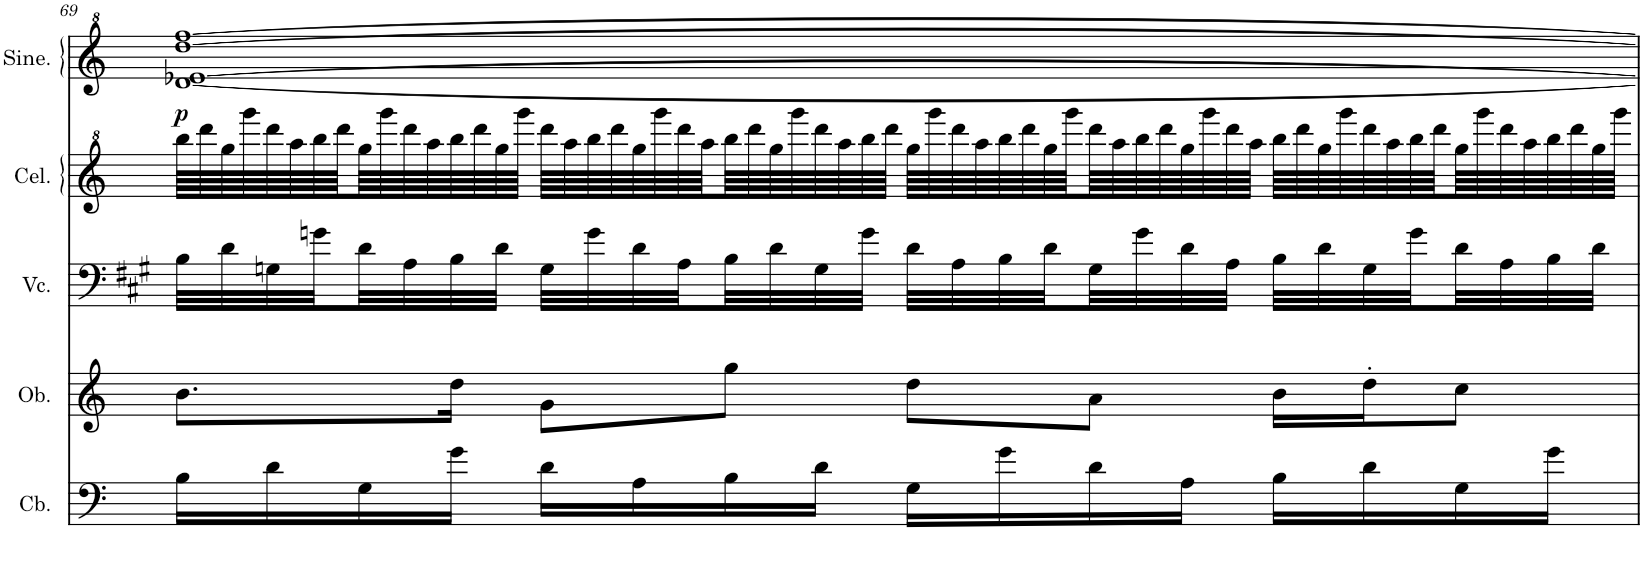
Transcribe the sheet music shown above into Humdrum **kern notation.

**kern	**kern	**kern	**kern	**kern	**dynam
*part5	*part4	*part3	*part2	*part1	*part1
*staff5	*staff4	*staff3	*staff2	*staff1	*staff1
*I"Contrabass	*I"Oboe	*I"Violoncello	*I"Celesta	*I"Sine Synthesiser	*
*I'Cb.	*I'Ob.	*I'Vc.	*I'Cel.	*I'Sine.	*
!!LO:PB:g=z
*clefF4	*clefG2	*clefF4	*clefG^2	*clefG^2	*
*Trd7c12	*	*	*Trd-7c-12	*	*
*k[]	*k[]	*k[f#c#g#]	*k[]	*k[]	*
*M4/4	*M4/4	*M4/4	*M4/4	*M4/4	*
=69	=69	=69	=69	=69	=69
!	!	!	!	!	!LO:DY:b
16B\LL	8.b\L	32B\LLL	64bbb\LLLL	[1dd [1ee-X [1ddd [1fff	p
.	.	.	64dddd\	.	.
.	.	32d\	64ggg\	.	.
.	.	.	64gggg\	.	.
16d\	.	32Gn\	64dddd\	.	.
.	.	.	64aaa\	.	.
.	.	32gn\	64bbb\	.	.
.	.	.	64dddd\	.	.
16G\	.	32d\	64ggg\	.	.
.	.	.	64gggg\	.	.
.	.	32A\	64dddd\	.	.
.	.	.	64aaa\	.	.
16g\JJ	16dd\Jk	32B\	64bbb\	.	.
.	.	.	64dddd\	.	.
.	.	32d\JJJ	64ggg\	.	.
.	.	.	64gggg\JJJJ	.	.
16d\LL	8g\L	32G\LLL	64dddd\LLLL	.	.
.	.	.	64aaa\	.	.
.	.	32g\	64bbb\	.	.
.	.	.	64dddd\	.	.
16A\	.	32d\	64ggg\	.	.
.	.	.	64gggg\	.	.
.	.	32A\	64dddd\	.	.
.	.	.	64aaa\	.	.
16B\	8gg\J	32B\	64bbb\	.	.
.	.	.	64dddd\	.	.
.	.	32d\	64ggg\	.	.
.	.	.	64gggg\	.	.
16d\JJ	.	32G\	64dddd\	.	.
.	.	.	64aaa\	.	.
.	.	32g\JJJ	64bbb\	.	.
.	.	.	64dddd\JJJJ	.	.
16G\LL	8dd\L	32d\LLL	64ggg\LLLL	.	.
.	.	.	64gggg\	.	.
.	.	32A\	64dddd\	.	.
.	.	.	64aaa\	.	.
16g\	.	32B\	64bbb\	.	.
.	.	.	64dddd\	.	.
.	.	32d\	64ggg\	.	.
.	.	.	64gggg\	.	.
16d\	8a\J	32G\	64dddd\	.	.
.	.	.	64aaa\	.	.
.	.	32g\	64bbb\	.	.
.	.	.	64dddd\	.	.
16A\JJ	.	32d\	64ggg\	.	.
.	.	.	64gggg\	.	.
.	.	32A\JJJ	64dddd\	.	.
.	.	.	64aaa\JJJJ	.	.
16B\LL	16b\LL	32B\LLL	64bbb\LLLL	.	.
.	.	.	64dddd\	.	.
.	.	32d\	64ggg\	.	.
.	.	.	64gggg\	.	.
16d\	16dd'\J	32G\	64dddd\	.	.
.	.	.	64aaa\	.	.
.	.	32g\	64bbb\	.	.
.	.	.	64dddd\	.	.
16G\	8cc\J	32d\	64ggg\	.	.
.	.	.	64gggg\	.	.
.	.	32A\	64dddd\	.	.
.	.	.	64aaa\	.	.
16g\JJ	.	32B\	64bbb\	.	.
.	.	.	64dddd\	.	.
.	.	32d\JJJ	64ggg\	.	.
.	.	.	64gggg\JJJJ	.	.
=	=	=	=	=	=
*-	*-	*-	*-	*-	*-
